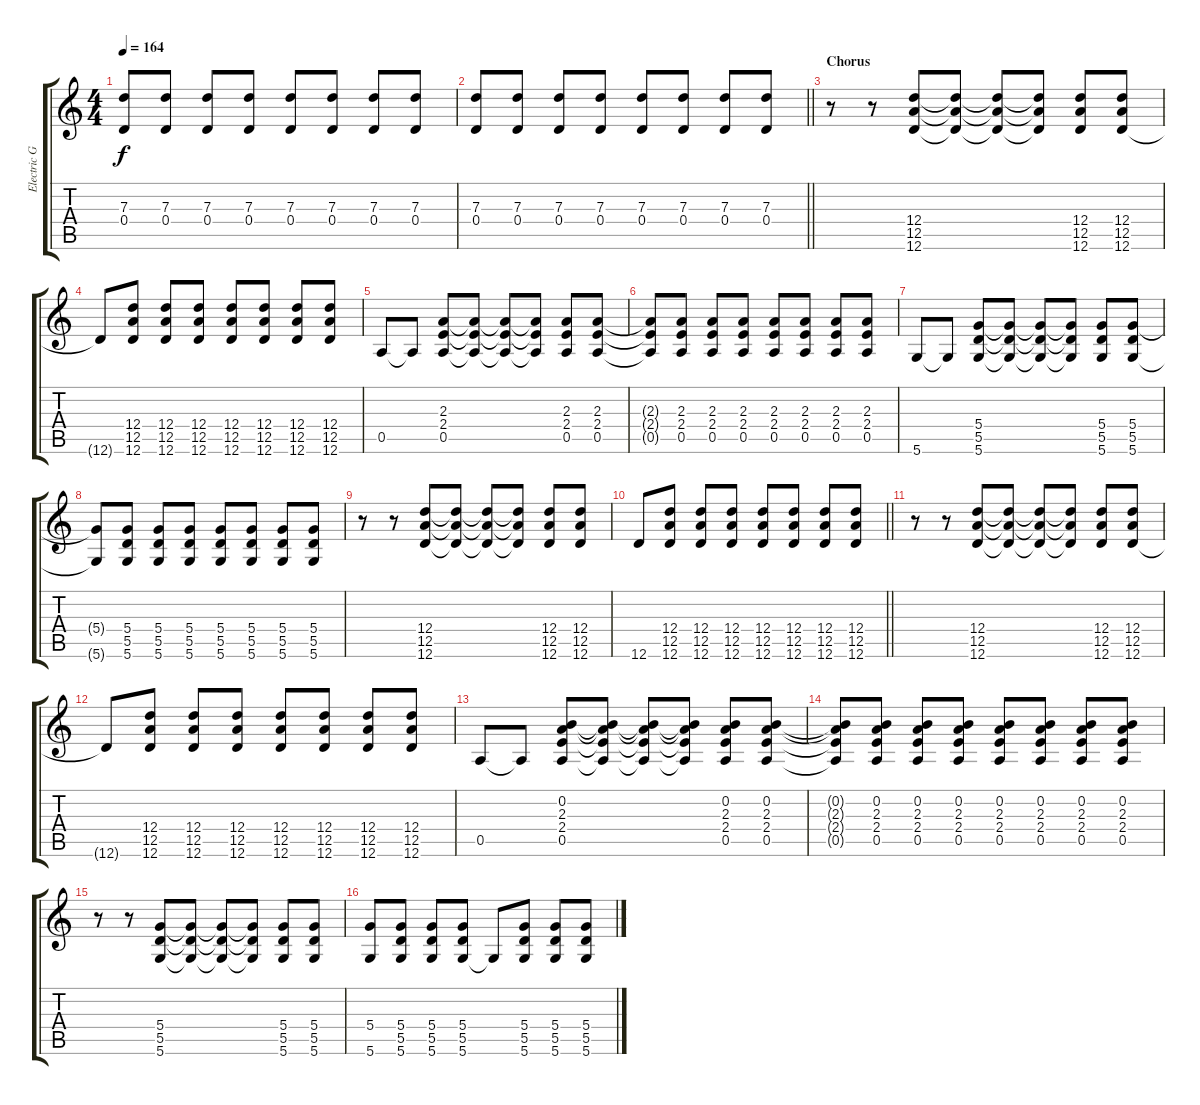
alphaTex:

\track ("Electric Guitar" "Electric G") {instrument distortionguitar}
\staff {score tabs}
\tuning (E4 B3 G3 D3 A2 D2) {hide}
\ts (4 4)
\tempo 164
\clef g2
\ks c
(7.3 0.4).8{dy f} (7.3 0.4).8 (7.3 0.4).8 (7.3 0.4).8 (7.3 0.4).8 (7.3 0.4).8 (7.3 0.4).8 (7.3 0.4).8 |
\barLineRight lightlight
(7.3 0.4).8 (7.3 0.4).8 (7.3 0.4).8 (7.3 0.4).8 (7.3 0.4).8 (7.3 0.4).8 (7.3 0.4).8 (7.3 0.4).8 |
\section ("" "Chorus")
r.8 r.8 (12.4 12.5 12.6).8 (12.4{t} 12.5{t} 12.6{t}).8 (12.4{t} 12.5{t} 12.6{t}).8 (12.4{t} 12.5{t} 12.6{t}).8 (12.4 12.5 12.6).8 (12.4 12.5 12.6).8 |
12.6{t}.8 (12.4 12.5 12.6).8 (12.4 12.5 12.6).8 (12.4 12.5 12.6).8 (12.4 12.5 12.6).8 (12.4 12.5 12.6).8 (12.4 12.5 12.6).8 (12.4 12.5 12.6).8 |
0.5.8 0.5{t}.8 (2.3 2.4 0.5).8 (2.3{t} 2.4{t} 0.5{t}).8 (2.3{t} 2.4{t} 0.5{t}).8 (2.3{t} 2.4{t} 0.5{t}).8 (2.3 2.4 0.5).8 (2.3 2.4 0.5).8 |
(2.3{t} 2.4{t} 0.5{t}).8 (2.3 2.4 0.5).8 (2.3 2.4 0.5).8 (2.3 2.4 0.5).8 (2.3 2.4 0.5).8 (2.3 2.4 0.5).8 (2.3 2.4 0.5).8 (2.3 2.4 0.5).8 |
5.6.8 5.6{t}.8 (5.4 5.5 5.6).8 (5.4{t} 5.5{t} 5.6{t}).8 (5.4{t} 5.5{t} 5.6{t}).8 (5.4{t} 5.5{t} 5.6{t}).8 (5.4 5.5 5.6).8 (5.4 5.5 5.6).8 |
(5.4{t} 5.6{t}).8 (5.4 5.5 5.6).8 (5.4 5.5 5.6).8 (5.4 5.5 5.6).8 (5.4 5.5 5.6).8 (5.4 5.5 5.6).8 (5.4 5.5 5.6).8 (5.4 5.5 5.6).8 |
r.8 r.8 (12.4 12.5 12.6).8 (12.4{t} 12.5{t} 12.6{t}).8 (12.4{t} 12.5{t} 12.6{t}).8 (12.4{t} 12.5{t} 12.6{t}).8 (12.4 12.5 12.6).8 (12.4 12.5 12.6).8 |
\barLineRight lightlight
12.6.8 (12.4 12.5 12.6).8 (12.4 12.5 12.6).8 (12.4 12.5 12.6).8 (12.4 12.5 12.6).8 (12.4 12.5 12.6).8 (12.4 12.5 12.6).8 (12.4 12.5 12.6).8 |
r.8 r.8 (12.4 12.5 12.6).8 (12.4{t} 12.5{t} 12.6{t}).8 (12.4{t} 12.5{t} 12.6{t}).8 (12.4{t} 12.5{t} 12.6{t}).8 (12.4 12.5 12.6).8 (12.4 12.5 12.6).8 |
12.6{t}.8 (12.4 12.5 12.6).8 (12.4 12.5 12.6).8 (12.4 12.5 12.6).8 (12.4 12.5 12.6).8 (12.4 12.5 12.6).8 (12.4 12.5 12.6).8 (12.4 12.5 12.6).8 |
0.5.8 0.5{t}.8 (0.2 2.3 2.4 0.5).8 (0.2{t} 2.3{t} 2.4{t} 0.5{t}).8 (0.2{t} 2.3{t} 2.4{t} 0.5{t}).8 (0.2{t} 2.3{t} 2.4{t} 0.5{t}).8 (0.2 2.3 2.4 0.5).8 (0.2 2.3 2.4 0.5).8 |
(0.2{t} 2.3{t} 2.4{t} 0.5{t}).8 (0.2 2.3 2.4 0.5).8 (0.2 2.3 2.4 0.5).8 (0.2 2.3 2.4 0.5).8 (0.2 2.3 2.4 0.5).8 (0.2 2.3 2.4 0.5).8 (0.2 2.3 2.4 0.5).8 (0.2 2.3 2.4 0.5).8 |
r.8 r.8 (5.4 5.5 5.6).8 (5.4{t} 5.5{t} 5.6{t}).8 (5.4{t} 5.5{t} 5.6{t}).8 (5.4{t} 5.5{t} 5.6{t}).8 (5.4 5.5 5.6).8 (5.4 5.5 5.6).8 |
(5.4 5.6).8 (5.4 5.5 5.6).8 (5.4 5.5 5.6).8 (5.4 5.5 5.6).8 5.6{t}.8 (5.4 5.5 5.6).8 (5.4 5.5 5.6).8 (5.4 5.5 5.6).8
